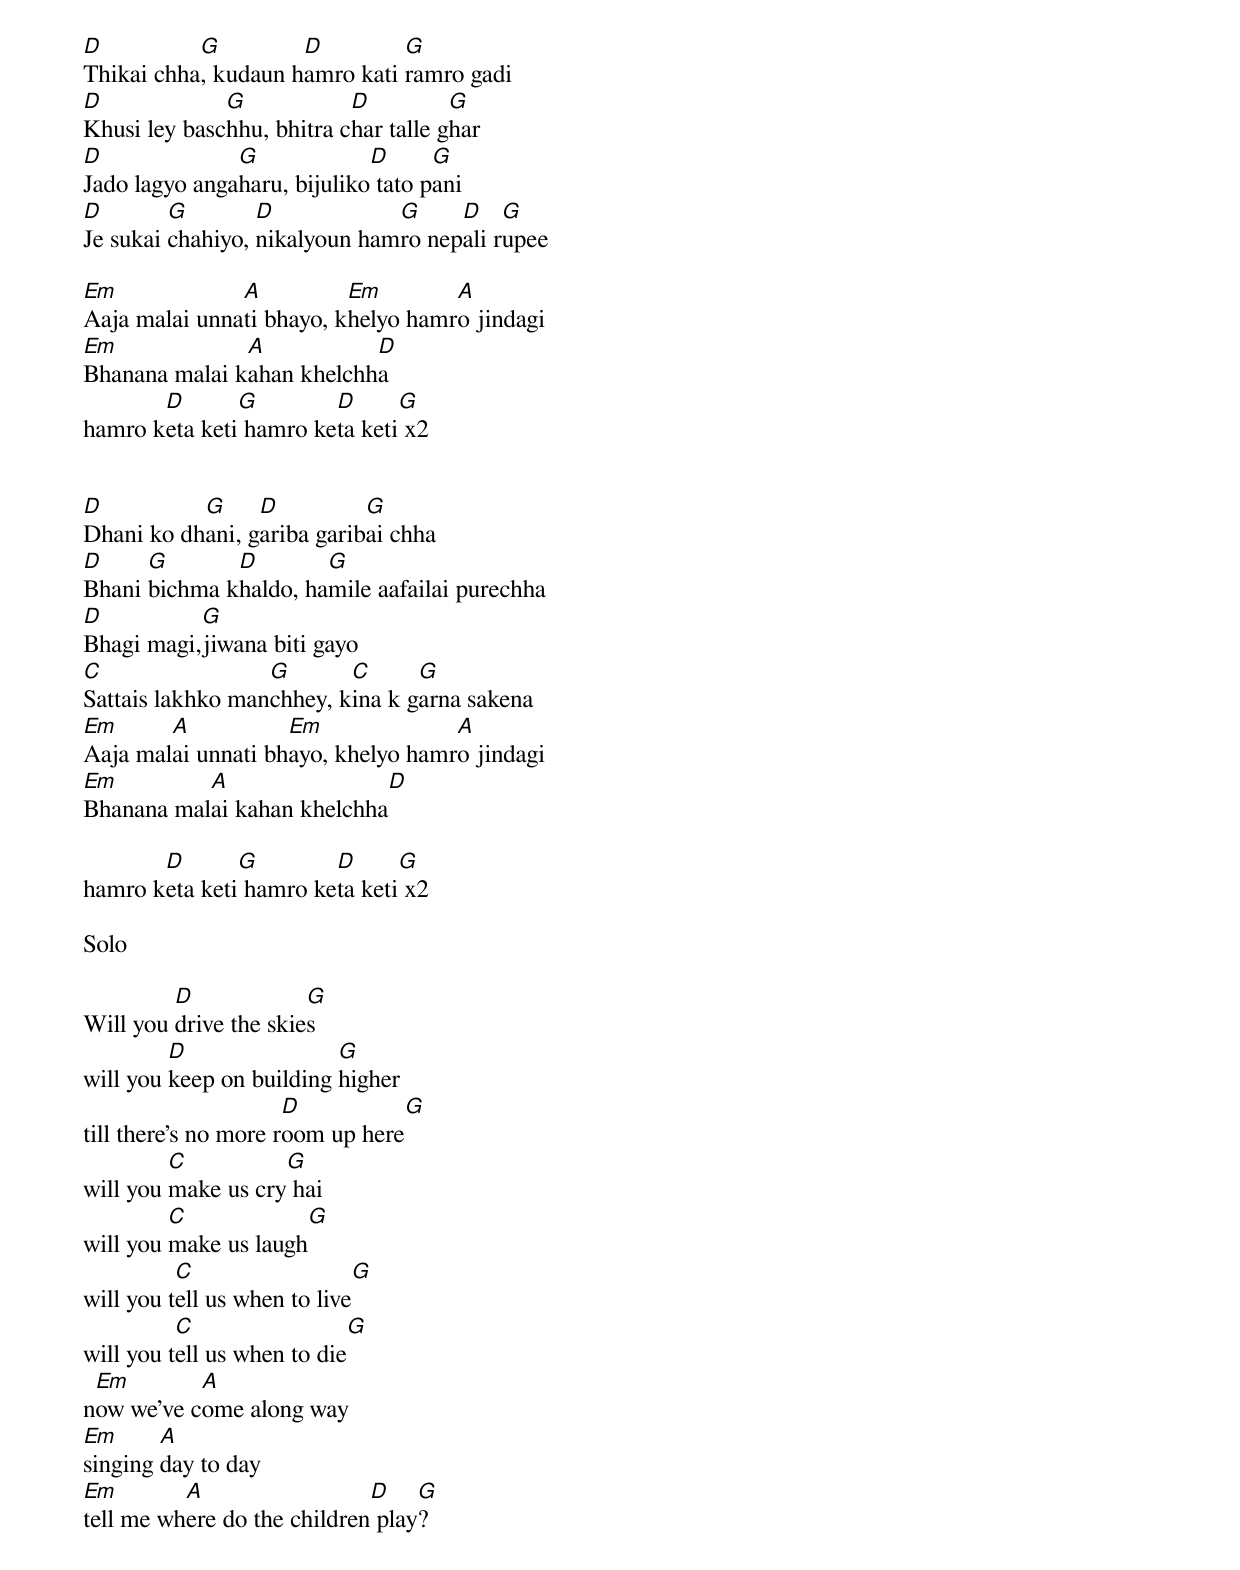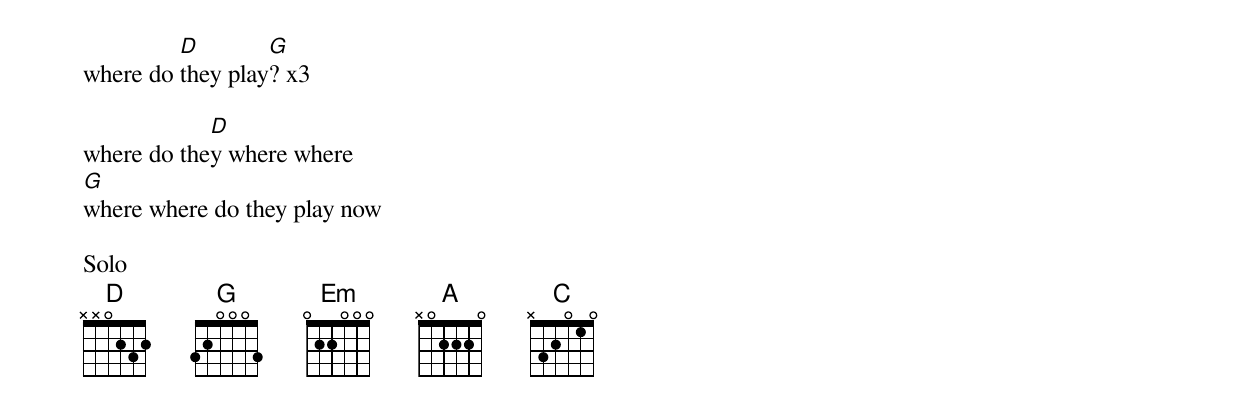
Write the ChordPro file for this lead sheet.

[D]Thikai chha[G], kudaun h[D]amro kati [G]ramro gadi
[D]Khusi ley basc[G]hhu, bhitra c[D]har talle g[G]har
[D]Jado lagyo anga[G]haru, bijuliko[D] tato p[G]ani
[D]Je sukai [G]chahiyo, [D]nikalyoun ham[G]ro nep[D]ali r[G]upee

[Em]Aaja malai unna[A]ti bhayo, k[Em]helyo hamr[A]o jindagi
[Em]Bhanana malai k[A]ahan khelchh[D]a
hamro k[D]eta keti[G] hamro ke[D]ta keti[G] x2


[D]Dhani ko dh[G]ani, g[D]ariba garib[G]ai chha
[D]Bhani [G]bichma k[D]haldo, ha[G]mile aafailai purechha
[D]Bhagi magi,[G]jiwana biti gayo
[C]Sattais lakhko man[G]chhey, k[C]ina k g[G]arna sakena
[Em]Aaja mal[A]ai unnati bh[Em]ayo, khelyo hamr[A]o jindagi
[Em]Bhanana mal[A]ai kahan khelchha[D]

hamro k[D]eta keti[G] hamro ke[D]ta keti[G] x2

Solo

Will you [D]drive the skie[G]s
will you [D]keep on building [G]higher
till there's no more r[D]oom up here[G]
will you [C]make us cry[G] hai
will you [C]make us laugh[G]
will you t[C]ell us when to live[G]
will you t[C]ell us when to die[G]
n[Em]ow we've c[A]ome along way
[Em]singing [A]day to day
[Em]tell me wh[A]ere do the children[D] play[G]?

where do [D]they play[G]? x3

where do the[D]y where where
[G]where where do they play now

Solo
